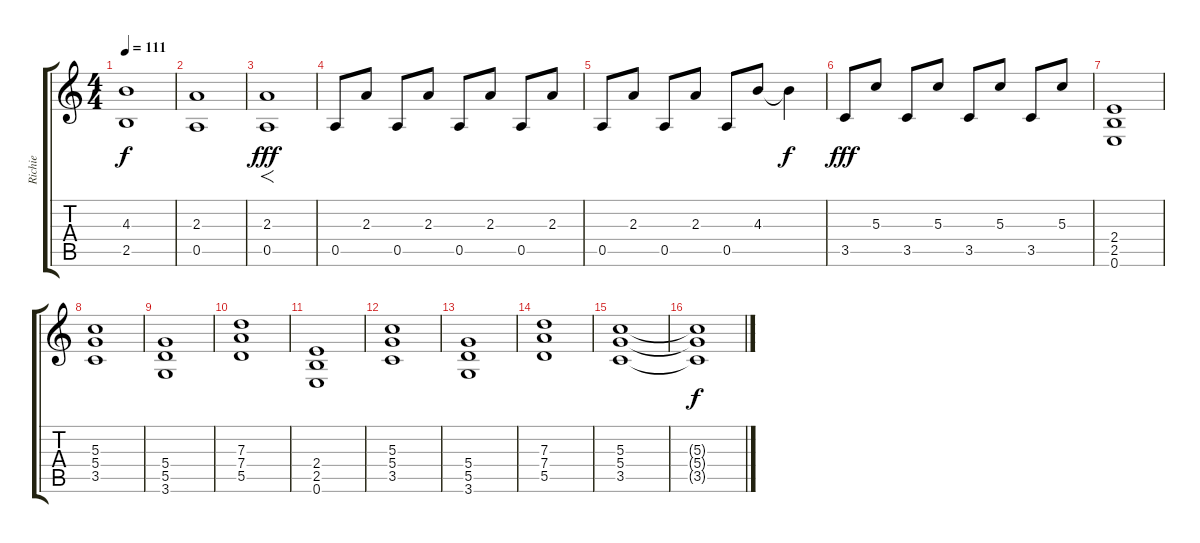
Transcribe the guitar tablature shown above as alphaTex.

\track ("Richie" "Richie") {instrument distortionguitar}
\staff {score tabs}
\tuning (E4 B3 G3 D3 A2 E2) {hide}
\ts (4 4)
\tempo 111
\clef g2
\ks c
(4.3 2.5).1{dy f} |
(2.3 0.5).1 |
(2.3 0.5).1{f dy fff} |
0.5.8 2.3.8 0.5.8 2.3.8 0.5.8 2.3.8 0.5.8 2.3.8 |
0.5.8 2.3.8 0.5.8 2.3.8 0.5.8 4.3.8 4.3{t}.4{dy f} |
3.5.8{dy fff} 5.3.8 3.5.8 5.3.8 3.5.8 5.3.8 3.5.8 5.3.8 |
(2.4 2.5 0.6).1 |
(5.3 5.4 3.5).1 |
(5.4 5.5 3.6).1 |
(7.3 7.4 5.5).1 |
(2.4 2.5 0.6).1 |
(5.3 5.4 3.5).1 |
(5.4 5.5 3.6).1 |
(7.3 7.4 5.5).1 |
(5.3 5.4 3.5).1 |
(5.3{t} 5.4{t} 3.5{t}).1{dy f}
